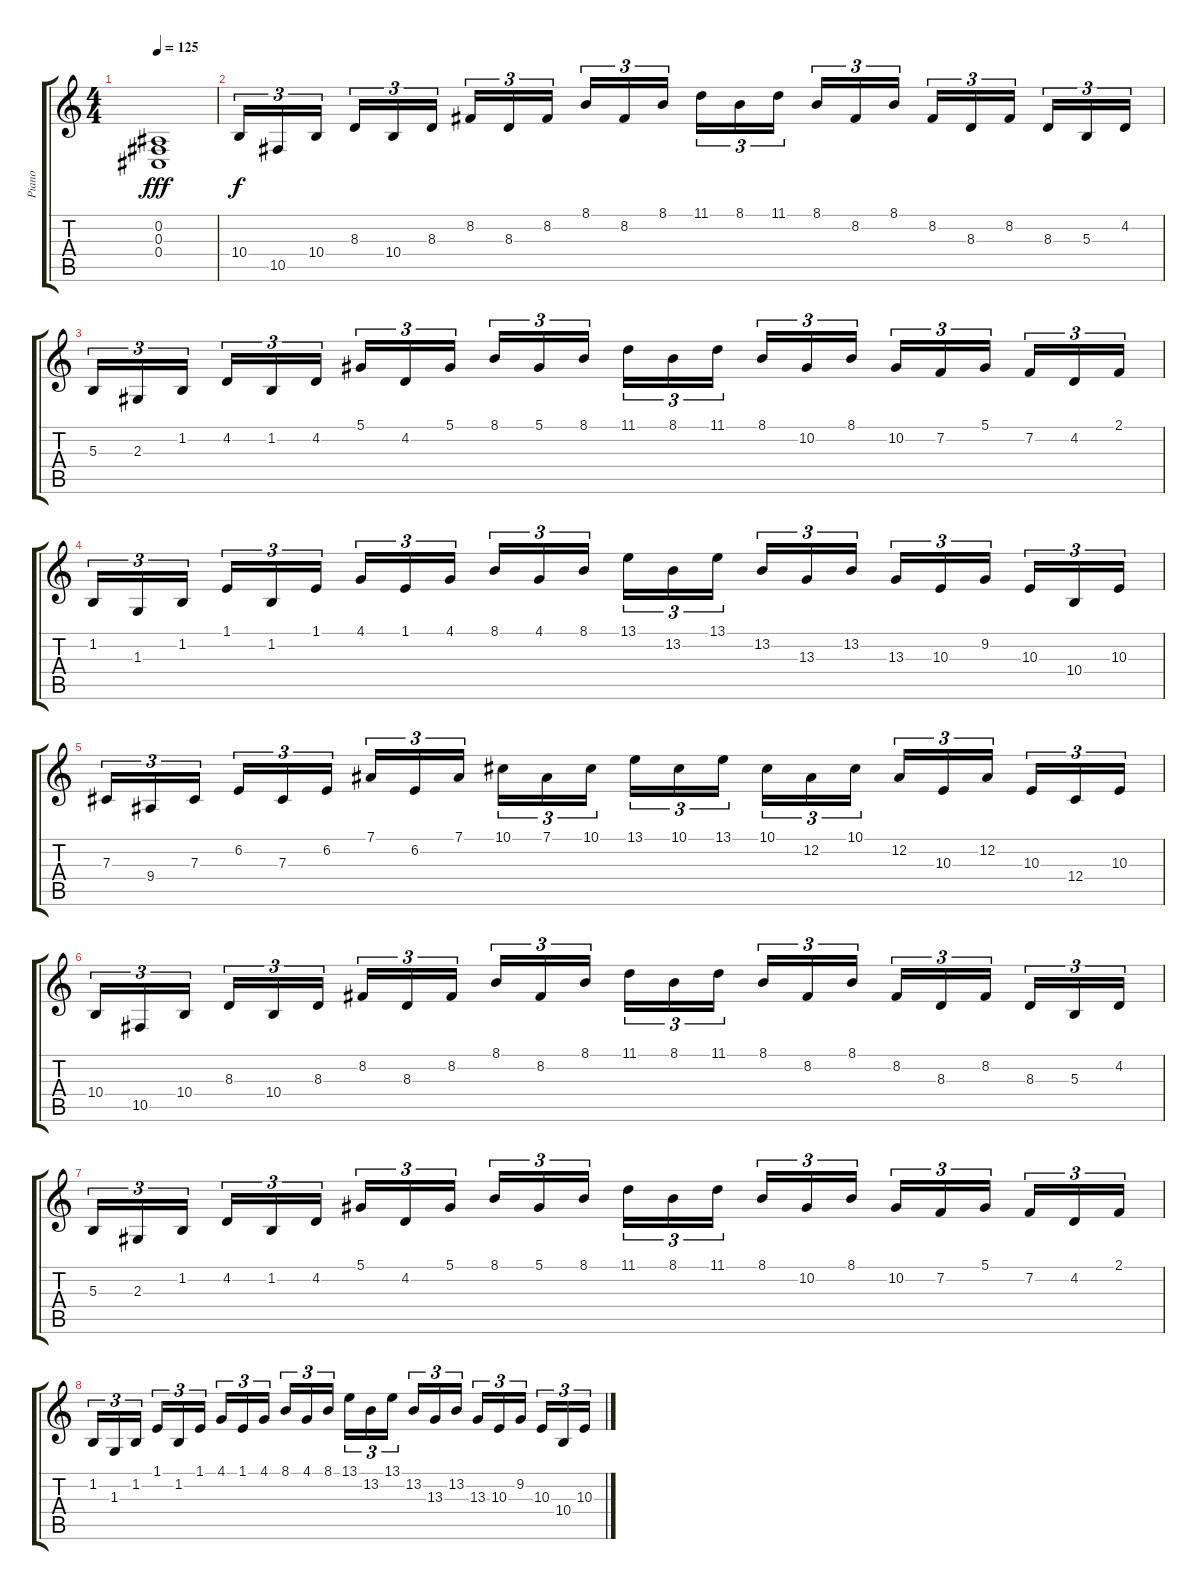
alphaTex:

\track ("Piano" "Piano") {instrument acousticgrandpiano}
\staff {score tabs}
\tuning (Eb4 Bb3 Gb3 Db3 Ab2 Db2) {hide}
\ts (4 4)
\tempo 125
\clef g2
\ks c
(0.2{t} 0.3{t} 0.4{t}).1{dy fff} |
10.4.16{tu (3 2) dy f} 10.5.16{tu (3 2)} 10.4.16{tu (3 2) beam splitsecondary} 8.3.16{tu (3 2)} 10.4.16{tu (3 2)} 8.3.16{tu (3 2)} 8.2.16{tu (3 2)} 8.3.16{tu (3 2)} 8.2.16{tu (3 2) beam splitsecondary} 8.1.16{tu (3 2)} 8.2.16{tu (3 2)} 8.1.16{tu (3 2)} 11.1.16{tu (3 2)} 8.1.16{tu (3 2)} 11.1.16{tu (3 2) beam splitsecondary} 8.1.16{tu (3 2)} 8.2.16{tu (3 2)} 8.1.16{tu (3 2)} 8.2.16{tu (3 2)} 8.3.16{tu (3 2)} 8.2.16{tu (3 2) beam splitsecondary} 8.3.16{tu (3 2)} 5.3.16{tu (3 2)} 4.2.16{tu (3 2)} |
5.3.16{tu (3 2)} 2.3.16{tu (3 2)} 1.2.16{tu (3 2) beam splitsecondary} 4.2.16{tu (3 2)} 1.2.16{tu (3 2)} 4.2.16{tu (3 2)} 5.1.16{tu (3 2)} 4.2.16{tu (3 2)} 5.1.16{tu (3 2) beam splitsecondary} 8.1.16{tu (3 2)} 5.1.16{tu (3 2)} 8.1.16{tu (3 2)} 11.1.16{tu (3 2)} 8.1.16{tu (3 2)} 11.1.16{tu (3 2) beam splitsecondary} 8.1.16{tu (3 2)} 10.2.16{tu (3 2)} 8.1.16{tu (3 2)} 10.2.16{tu (3 2)} 7.2.16{tu (3 2)} 5.1.16{tu (3 2) beam splitsecondary} 7.2.16{tu (3 2)} 4.2.16{tu (3 2)} 2.1.16{tu (3 2)} |
1.2.16{tu (3 2)} 1.3.16{tu (3 2)} 1.2.16{tu (3 2) beam splitsecondary} 1.1.16{tu (3 2)} 1.2.16{tu (3 2)} 1.1.16{tu (3 2)} 4.1.16{tu (3 2)} 1.1.16{tu (3 2)} 4.1.16{tu (3 2) beam splitsecondary} 8.1.16{tu (3 2)} 4.1.16{tu (3 2)} 8.1.16{tu (3 2)} 13.1.16{tu (3 2)} 13.2.16{tu (3 2)} 13.1.16{tu (3 2) beam splitsecondary} 13.2.16{tu (3 2)} 13.3.16{tu (3 2)} 13.2.16{tu (3 2)} 13.3.16{tu (3 2)} 10.3.16{tu (3 2)} 9.2.16{tu (3 2) beam splitsecondary} 10.3.16{tu (3 2)} 10.4.16{tu (3 2)} 10.3.16{tu (3 2)} |
7.3.16{tu (3 2)} 9.4.16{tu (3 2)} 7.3.16{tu (3 2) beam splitsecondary} 6.2.16{tu (3 2)} 7.3.16{tu (3 2)} 6.2.16{tu (3 2)} 7.1.16{tu (3 2)} 6.2.16{tu (3 2)} 7.1.16{tu (3 2) beam splitsecondary} 10.1.16{tu (3 2)} 7.1.16{tu (3 2)} 10.1.16{tu (3 2)} 13.1.16{tu (3 2)} 10.1.16{tu (3 2)} 13.1.16{tu (3 2) beam splitsecondary} 10.1.16{tu (3 2)} 12.2.16{tu (3 2)} 10.1.16{tu (3 2)} 12.2.16{tu (3 2)} 10.3.16{tu (3 2)} 12.2.16{tu (3 2) beam splitsecondary} 10.3.16{tu (3 2)} 12.4.16{tu (3 2)} 10.3.16{tu (3 2)} |
10.4.16{tu (3 2)} 10.5.16{tu (3 2)} 10.4.16{tu (3 2) beam splitsecondary} 8.3.16{tu (3 2)} 10.4.16{tu (3 2)} 8.3.16{tu (3 2)} 8.2.16{tu (3 2)} 8.3.16{tu (3 2)} 8.2.16{tu (3 2) beam splitsecondary} 8.1.16{tu (3 2)} 8.2.16{tu (3 2)} 8.1.16{tu (3 2)} 11.1.16{tu (3 2)} 8.1.16{tu (3 2)} 11.1.16{tu (3 2) beam splitsecondary} 8.1.16{tu (3 2)} 8.2.16{tu (3 2)} 8.1.16{tu (3 2)} 8.2.16{tu (3 2)} 8.3.16{tu (3 2)} 8.2.16{tu (3 2) beam splitsecondary} 8.3.16{tu (3 2)} 5.3.16{tu (3 2)} 4.2.16{tu (3 2)} |
5.3.16{tu (3 2)} 2.3.16{tu (3 2)} 1.2.16{tu (3 2) beam splitsecondary} 4.2.16{tu (3 2)} 1.2.16{tu (3 2)} 4.2.16{tu (3 2)} 5.1.16{tu (3 2)} 4.2.16{tu (3 2)} 5.1.16{tu (3 2) beam splitsecondary} 8.1.16{tu (3 2)} 5.1.16{tu (3 2)} 8.1.16{tu (3 2)} 11.1.16{tu (3 2)} 8.1.16{tu (3 2)} 11.1.16{tu (3 2) beam splitsecondary} 8.1.16{tu (3 2)} 10.2.16{tu (3 2)} 8.1.16{tu (3 2)} 10.2.16{tu (3 2)} 7.2.16{tu (3 2)} 5.1.16{tu (3 2) beam splitsecondary} 7.2.16{tu (3 2)} 4.2.16{tu (3 2)} 2.1.16{tu (3 2)} |
1.2.16{tu (3 2)} 1.3.16{tu (3 2)} 1.2.16{tu (3 2) beam splitsecondary} 1.1.16{tu (3 2)} 1.2.16{tu (3 2)} 1.1.16{tu (3 2)} 4.1.16{tu (3 2)} 1.1.16{tu (3 2)} 4.1.16{tu (3 2) beam splitsecondary} 8.1.16{tu (3 2)} 4.1.16{tu (3 2)} 8.1.16{tu (3 2)} 13.1.16{tu (3 2)} 13.2.16{tu (3 2)} 13.1.16{tu (3 2) beam splitsecondary} 13.2.16{tu (3 2)} 13.3.16{tu (3 2)} 13.2.16{tu (3 2)} 13.3.16{tu (3 2)} 10.3.16{tu (3 2)} 9.2.16{tu (3 2) beam splitsecondary} 10.3.16{tu (3 2)} 10.4.16{tu (3 2)} 10.3.16{tu (3 2)}
